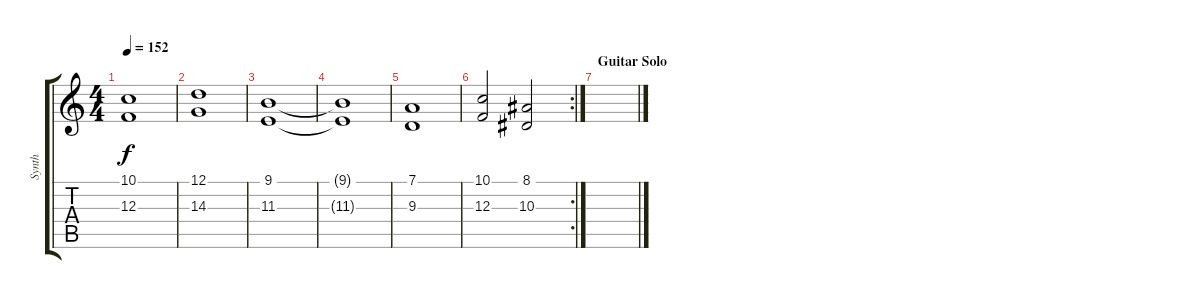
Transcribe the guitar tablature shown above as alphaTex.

\track ("Synth" "Synth") {instrument stringensemble1}
\staff {score tabs}
\tuning (D4 A3 F3 C3 G2 D2) {hide}
\ts (4 4)
\tempo 152
\clef g2
\ks c
(10.1 12.3).1{dy f} |
(12.1 14.3).1 |
(9.1 11.3).1 |
(9.1{t} 11.3{t}).1 |
(7.1 9.3).1 |
\rc 2
(10.1 12.3).2 (8.1 10.3).2 |
\section ("" "Guitar Solo")
